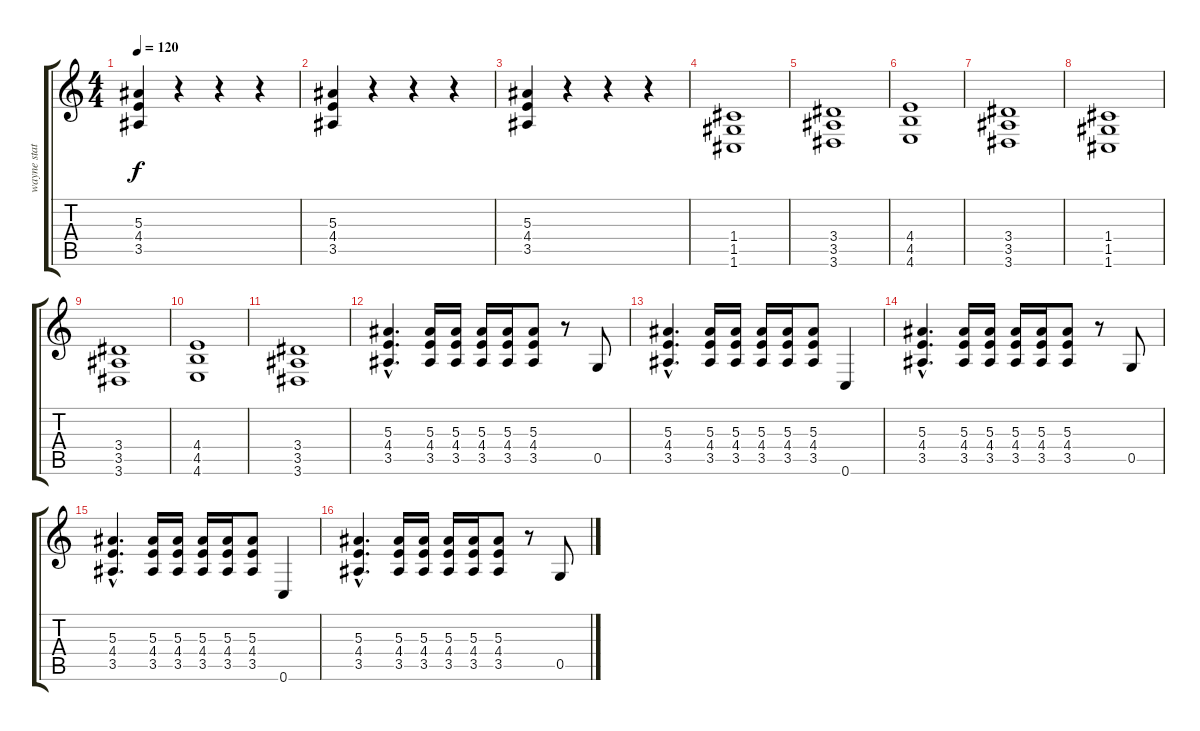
\track ("wayne static" "wayne stat") {instrument distortionguitar}
\staff {score tabs}
\tuning (D4 A3 F3 C3 G2 C2) {hide}
\ts (4 4)
\tempo 120
\clef g2
\ks c
(5.3 4.4 3.5).4{dy f} r.4 r.4 r.4 |
(5.3 4.4 3.5).4 r.4 r.4 r.4 |
(5.3 4.4 3.5).4 r.4 r.4 r.4 |
(1.4 1.5 1.6).1 |
(3.4 3.5 3.6).1 |
(4.4 4.5 4.6).1 |
(3.4 3.5 3.6).1 |
(1.4 1.5 1.6).1 |
(3.4 3.5 3.6).1 |
(4.4 4.5 4.6).1 |
(3.4 3.5 3.6).1 |
(5.3{hac} 4.4{hac} 3.5{hac}).4{d} (5.3 4.4 3.5).16 (5.3 4.4 3.5).16 (5.3 4.4 3.5).16 (5.3 4.4 3.5).16 (5.3 4.4 3.5).8 r.8 0.5.8 |
(5.3{hac} 4.4{hac} 3.5{hac}).4{d} (5.3 4.4 3.5).16 (5.3 4.4 3.5).16 (5.3 4.4 3.5).16 (5.3 4.4 3.5).16 (5.3 4.4 3.5).8 0.6.4 |
(5.3{hac} 4.4{hac} 3.5{hac}).4{d} (5.3 4.4 3.5).16 (5.3 4.4 3.5).16 (5.3 4.4 3.5).16 (5.3 4.4 3.5).16 (5.3 4.4 3.5).8 r.8 0.5.8 |
(5.3{hac} 4.4{hac} 3.5{hac}).4{d} (5.3 4.4 3.5).16 (5.3 4.4 3.5).16 (5.3 4.4 3.5).16 (5.3 4.4 3.5).16 (5.3 4.4 3.5).8 0.6.4 |
(5.3{hac} 4.4{hac} 3.5{hac}).4{d} (5.3 4.4 3.5).16 (5.3 4.4 3.5).16 (5.3 4.4 3.5).16 (5.3 4.4 3.5).16 (5.3 4.4 3.5).8 r.8 0.5.8
